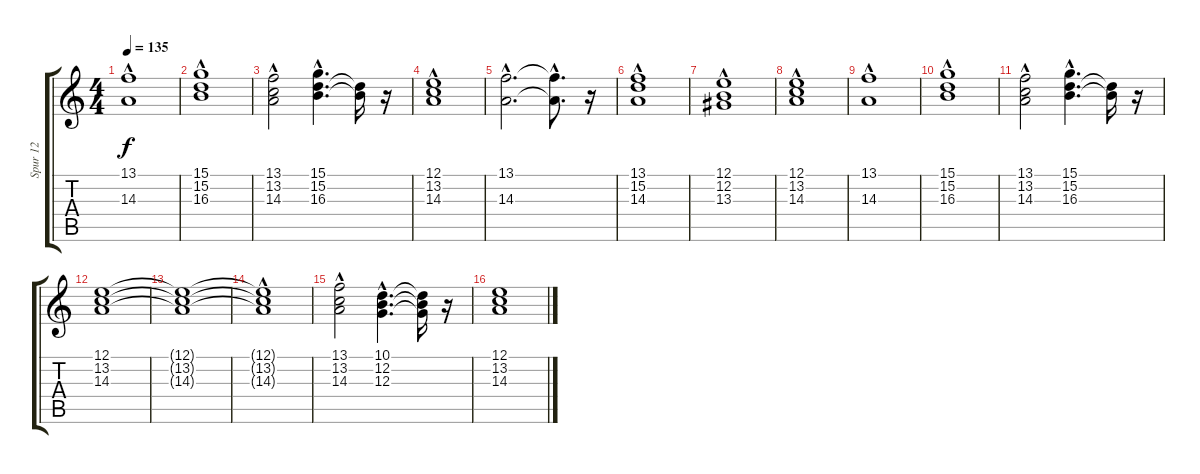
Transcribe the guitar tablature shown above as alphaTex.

\track ("Spur 12" "Spur 12") {instrument pad2warm}
\staff {score tabs}
\tuning (E4 B3 G3 D3 A2 E2) {hide}
\ts (4 4)
\tempo 135
\clef g2
\ks c
(13.1 14.3{hac}).1{dy f} |
(15.1{hac} 15.2 16.3{hac}).1 |
(13.1 13.2 14.3{hac}).2 (15.1{hac} 15.2{hac} 16.3{hac}).4{d} (15.2{t} 16.3{t}).16 r.16 |
(12.1 13.2 14.3{hac}).1 |
(13.1{hac} 14.3{hac}).2{d} (13.1{hac t} 14.3{hac t}).8{d} r.16 |
(13.1 15.2 14.3{hac}).1 |
(12.1 12.2{hac} 13.3{hac}).1 |
(12.1 13.2 14.3{hac}).1 |
(13.1 14.3{hac}).1 |
(15.1{hac} 15.2 16.3{hac}).1 |
(13.1 13.2 14.3{hac}).2 (15.1{hac} 15.2{hac} 16.3{hac}).4{d} (15.2{t} 16.3{t}).16 r.16 |
(12.1 13.2 14.3).1 |
(12.1{t} 13.2{t} 14.3{t}).1 |
(12.1{t} 13.2{t} 14.3{hac t}).1 |
(13.1{hac} 13.2{hac} 14.3{hac}).2 (10.1{hac} 12.2{hac} 12.3{hac}).4{d} (10.1{t} 12.2{t} 12.3{t}).16 r.16 |
(12.1 13.2 14.3).1
